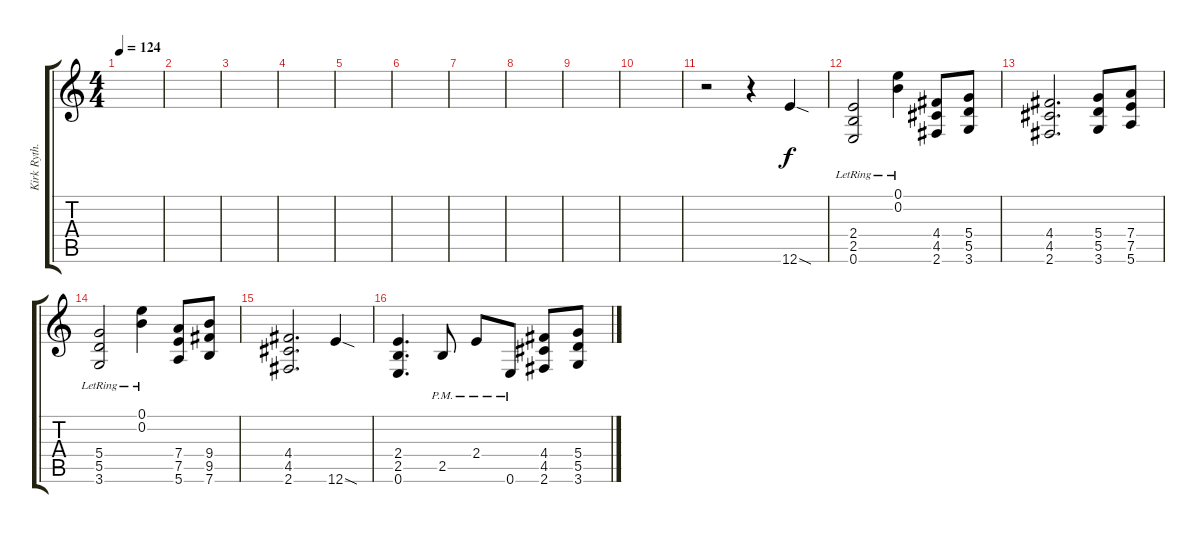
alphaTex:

\track ("Kirk Ryth." "Kirk Ryth.") {instrument distortionguitar}
\staff {score tabs}
\tuning (E4 B3 G3 D3 A2 E2) {hide}
\ts (4 4)
\tempo 124
\clef g2
\ks c
|
|
|
|
|
|
|
|
|
|
r.2 r.4 12.6{sod}.4{volume 16} |
(2.4{lr} 2.5{lr} 0.6{lr}).2 (0.1{lr} 0.2{lr}).4 (4.4 4.5 2.6).8 (5.4 5.5 3.6).8 |
(4.4 4.5 2.6).2{d} (5.4 5.5 3.6).8 (7.4 7.5 5.6).8 |
(5.4{lr} 5.5{lr} 3.6{lr}).2 (0.1{lr} 0.2{lr}).4 (7.4 7.5 5.6).8 (9.4 9.5 7.6).8 |
(4.4 4.5 2.6).2{d} 12.6{sod}.4 |
(2.4 2.5 0.6).4{d} 2.5{pm}.8 2.4{pm}.8 0.6{pm}.8 (4.4 4.5 2.6).8 (5.4 5.5 3.6).8
